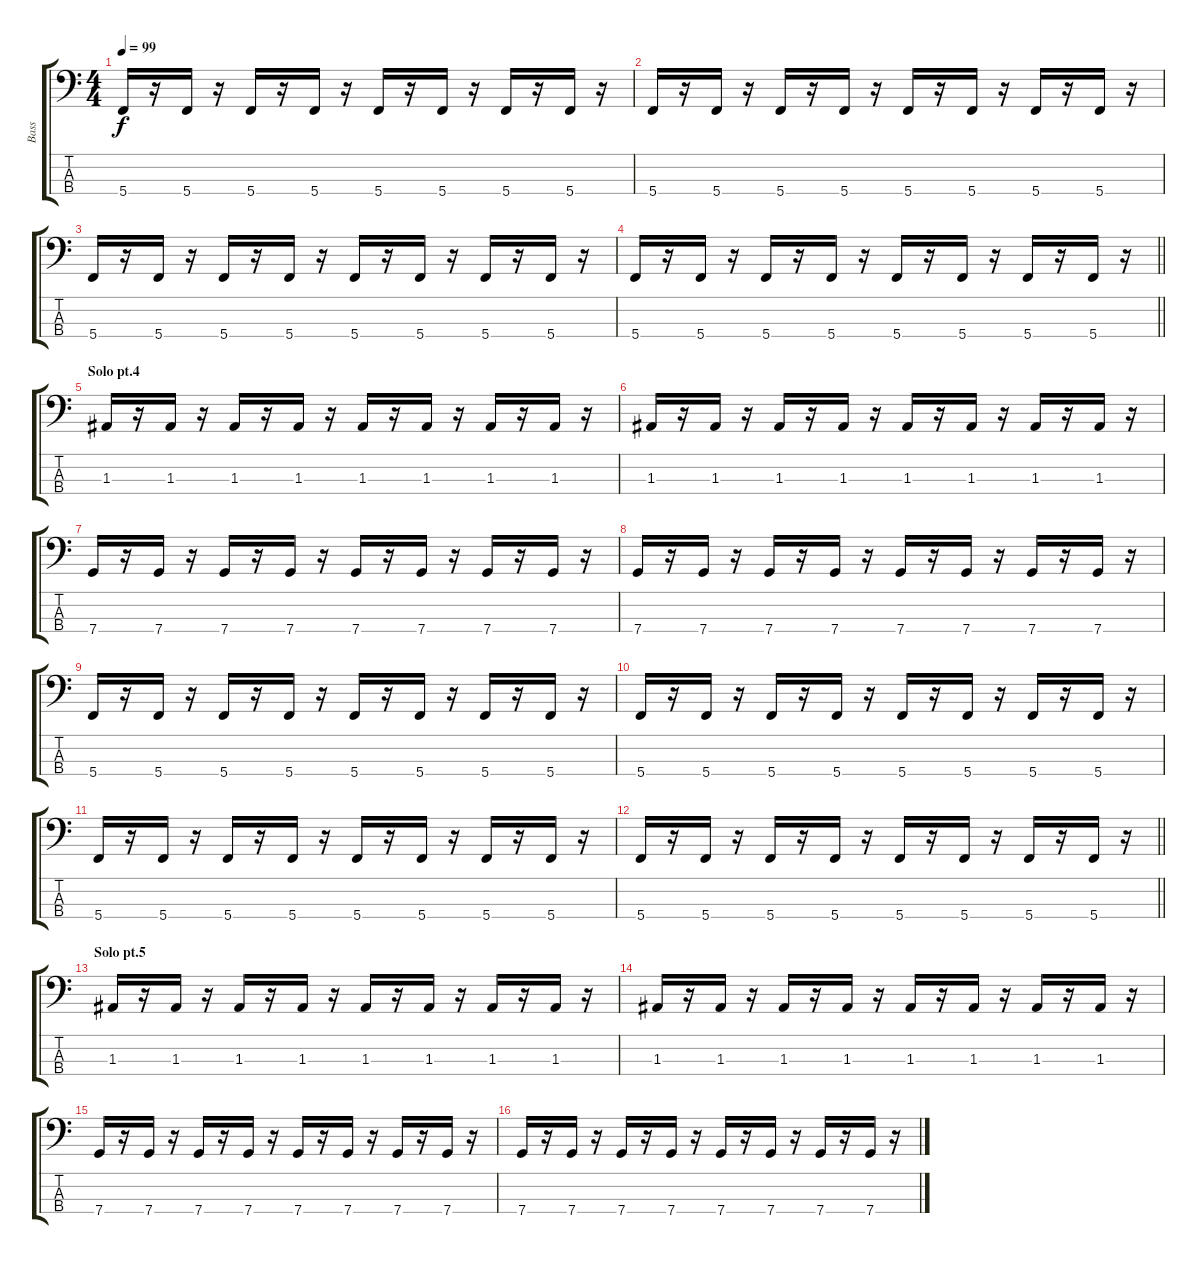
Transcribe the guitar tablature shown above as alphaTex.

\track ("Bass" "Bass") {instrument electricbassfinger}
\staff {score tabs}
\tuning (G2 D2 A1 C1) {hide}
\ts (4 4)
\tempo 99
\clef f4
\ks c
5.4.16{dy f} r.16 5.4.16 r.16 5.4.16 r.16 5.4.16 r.16 5.4.16 r.16 5.4.16 r.16 5.4.16 r.16 5.4.16 r.16 |
5.4.16 r.16 5.4.16 r.16 5.4.16 r.16 5.4.16 r.16 5.4.16 r.16 5.4.16 r.16 5.4.16 r.16 5.4.16 r.16 |
5.4.16 r.16 5.4.16 r.16 5.4.16 r.16 5.4.16 r.16 5.4.16 r.16 5.4.16 r.16 5.4.16 r.16 5.4.16 r.16 |
\barLineRight lightlight
5.4.16 r.16 5.4.16 r.16 5.4.16 r.16 5.4.16 r.16 5.4.16 r.16 5.4.16 r.16 5.4.16 r.16 5.4.16 r.16 |
\section ("" "Solo pt.4")
1.3.16 r.16 1.3.16 r.16 1.3.16 r.16 1.3.16 r.16 1.3.16 r.16 1.3.16 r.16 1.3.16 r.16 1.3.16 r.16 |
1.3.16 r.16 1.3.16 r.16 1.3.16 r.16 1.3.16 r.16 1.3.16 r.16 1.3.16 r.16 1.3.16 r.16 1.3.16 r.16 |
7.4.16 r.16 7.4.16 r.16 7.4.16 r.16 7.4.16 r.16 7.4.16 r.16 7.4.16 r.16 7.4.16 r.16 7.4.16 r.16 |
7.4.16 r.16 7.4.16 r.16 7.4.16 r.16 7.4.16 r.16 7.4.16 r.16 7.4.16 r.16 7.4.16 r.16 7.4.16 r.16 |
5.4.16 r.16 5.4.16 r.16 5.4.16 r.16 5.4.16 r.16 5.4.16 r.16 5.4.16 r.16 5.4.16 r.16 5.4.16 r.16 |
5.4.16 r.16 5.4.16 r.16 5.4.16 r.16 5.4.16 r.16 5.4.16 r.16 5.4.16 r.16 5.4.16 r.16 5.4.16 r.16 |
5.4.16 r.16 5.4.16 r.16 5.4.16 r.16 5.4.16 r.16 5.4.16 r.16 5.4.16 r.16 5.4.16 r.16 5.4.16 r.16 |
\barLineRight lightlight
5.4.16 r.16 5.4.16 r.16 5.4.16 r.16 5.4.16 r.16 5.4.16 r.16 5.4.16 r.16 5.4.16 r.16 5.4.16 r.16 |
\section ("" "Solo pt.5")
1.3.16 r.16 1.3.16 r.16 1.3.16 r.16 1.3.16 r.16 1.3.16 r.16 1.3.16 r.16 1.3.16 r.16 1.3.16 r.16 |
1.3.16 r.16 1.3.16 r.16 1.3.16 r.16 1.3.16 r.16 1.3.16 r.16 1.3.16 r.16 1.3.16 r.16 1.3.16 r.16 |
7.4.16 r.16 7.4.16 r.16 7.4.16 r.16 7.4.16 r.16 7.4.16 r.16 7.4.16 r.16 7.4.16 r.16 7.4.16 r.16 |
7.4.16 r.16 7.4.16 r.16 7.4.16 r.16 7.4.16 r.16 7.4.16 r.16 7.4.16 r.16 7.4.16 r.16 7.4.16 r.16
